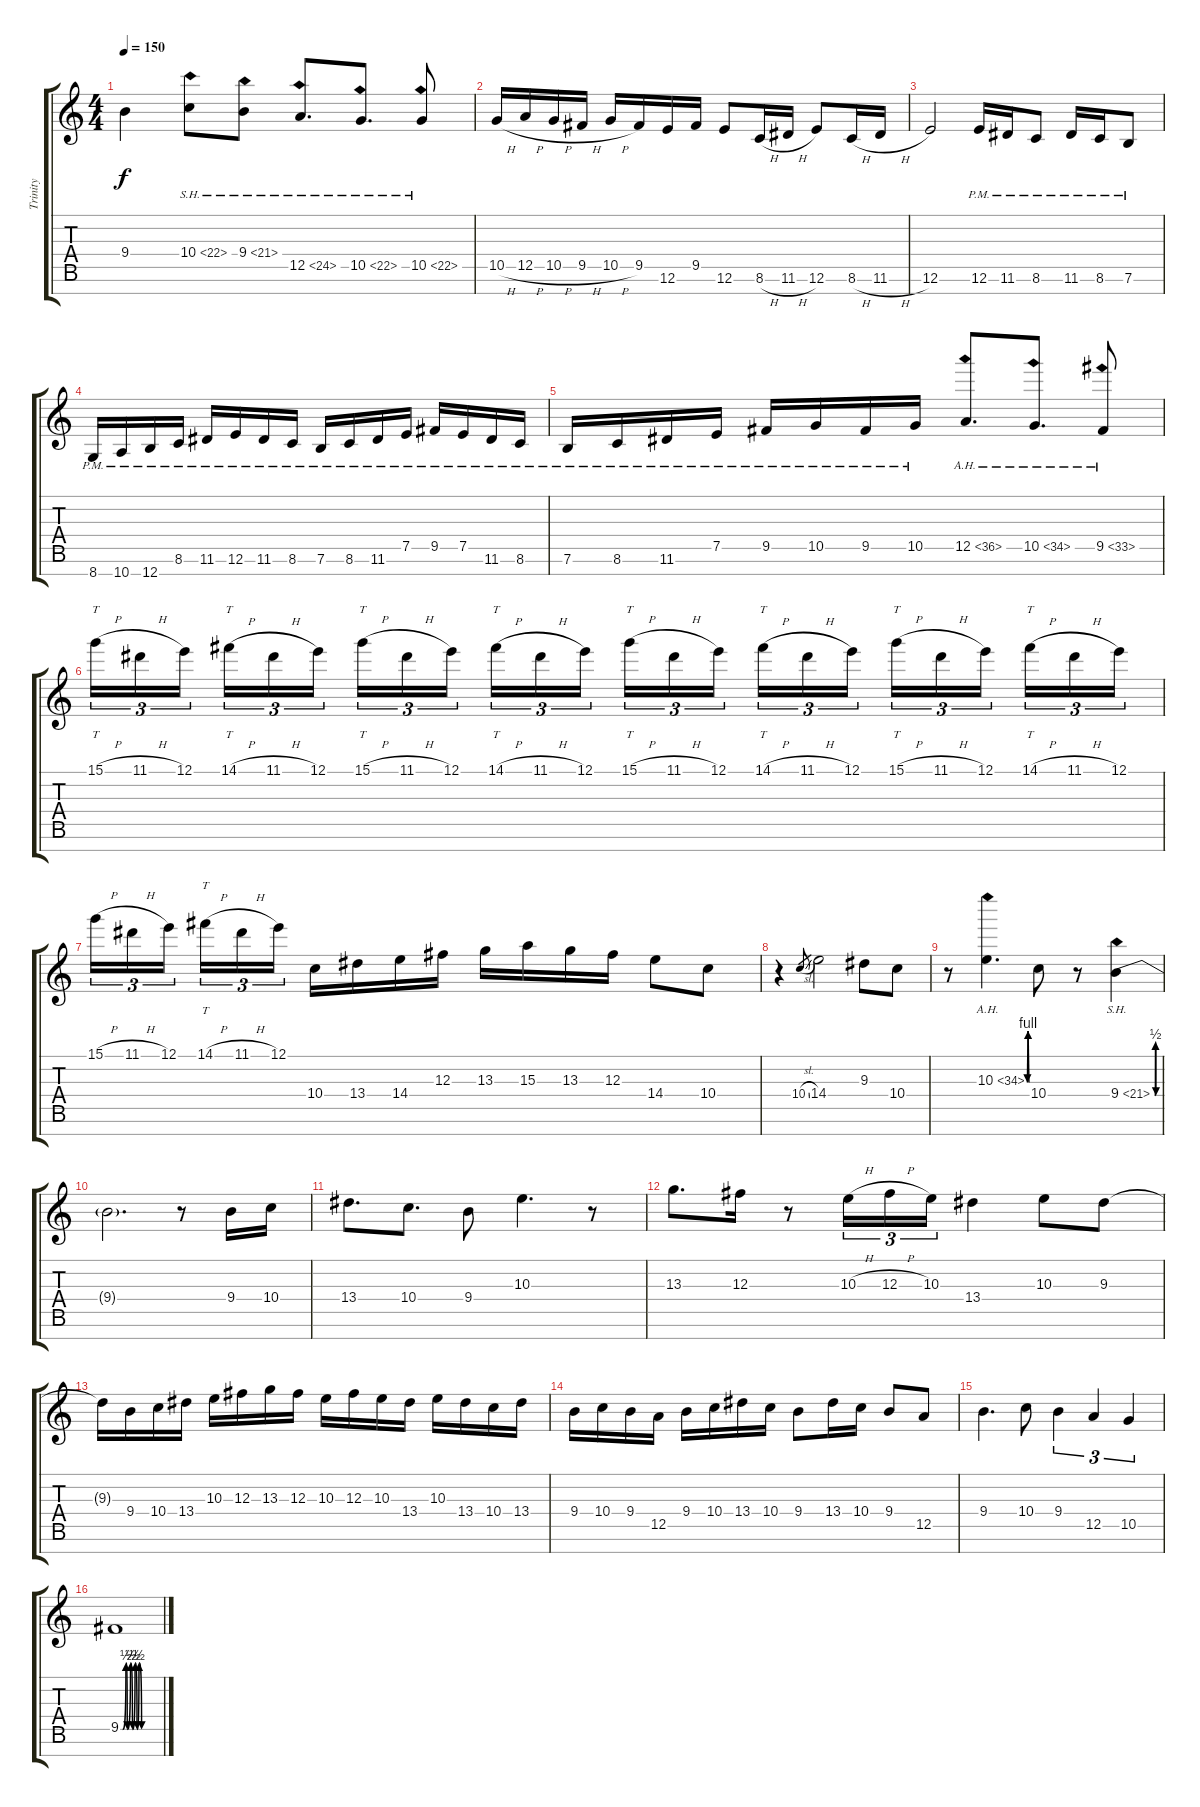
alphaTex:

\track ("Trinity" "Trinity") {instrument overdrivenguitar}
\staff {score tabs}
\tuning (E4 B3 Gb3 D3 A2 E2 B1) {hide}
\ts (4 4)
\tempo 150
\clef g2
\ks c
9.4{t}.4{dy f} 10.4{sh 12}.8 9.4{sh 12}.8 12.5{sh 12}.8{d} 10.5{sh 12}.8{d} 10.5{sh 12}.8 |
10.5{h}.16 12.5{h}.16 10.5{h}.16 9.5{h}.16 10.5{h}.16 9.5.16 12.6.16 9.5.16 12.6.8 8.6{h}.16 11.6{h}.16 12.6.8 8.6{h}.16 11.6{h}.16 |
12.6.2 12.6{pm}.16 11.6{pm}.16 8.6{pm}.8 11.6{pm}.16 8.6{pm}.16 7.6{pm}.8 |
8.7{pm}.16 10.7{pm}.16 12.7{pm}.16 8.6{pm}.16 11.6{pm}.16 12.6{pm}.16 11.6{pm}.16 8.6{pm}.16 7.6{pm}.16 8.6{pm}.16 11.6{pm}.16 7.5{pm}.16 9.5{pm}.16 7.5{pm}.16 11.6{pm}.16 8.6{pm}.16 |
7.6{pm}.16 8.6{pm}.16 11.6{pm}.16 7.5{pm}.16 9.5{pm}.16 10.5{pm}.16 9.5{pm}.16 10.5{pm}.16 12.5{ah 24}.8{d} 10.5{ah 24}.8{d} 9.5{ah 24}.8 |
15.1{h}.16{tt tu (3 2)} 11.1{h}.16{tu (3 2)} 12.1.16{tu (3 2) beam splitsecondary} 14.1{h}.16{tt tu (3 2)} 11.1{h}.16{tu (3 2)} 12.1.16{tu (3 2)} 15.1{h}.16{tt tu (3 2)} 11.1{h}.16{tu (3 2)} 12.1.16{tu (3 2) beam splitsecondary} 14.1{h}.16{tt tu (3 2)} 11.1{h}.16{tu (3 2)} 12.1.16{tu (3 2)} 15.1{h}.16{tt tu (3 2)} 11.1{h}.16{tu (3 2)} 12.1.16{tu (3 2) beam splitsecondary} 14.1{h}.16{tt tu (3 2)} 11.1{h}.16{tu (3 2)} 12.1.16{tu (3 2)} 15.1{h}.16{tt tu (3 2)} 11.1{h}.16{tu (3 2)} 12.1.16{tu (3 2) beam splitsecondary} 14.1{h}.16{tt tu (3 2)} 11.1{h}.16{tu (3 2)} 12.1.16{tu (3 2)} |
15.1{h}.16{tu (3 2)} 11.1{h}.16{tu (3 2)} 12.1.16{tu (3 2) beam splitsecondary} 14.1{h}.16{tt tu (3 2)} 11.1{h}.16{tu (3 2)} 12.1.16{tu (3 2)} 10.4.16 13.4.16 14.4.16 12.3.16 13.3.16 15.3.16 13.3.16 12.3.16 14.4.8 10.4.8 |
r.4 10.4{sl}.8{gr} 14.4.2 9.3.8 10.4.8 |
r.8 10.3{be (custom 0 0 10 0 30 4 45 0 60 0) ah 24}.4{d} 10.4.8 r.8 9.4{be (custom 0 0 8 0 10 2 14 2 17 0 60 0) sh 12}.4 |
9.4{t}.2{d} r.8 9.4.16 10.4.16 |
13.4.8{d} 10.4.8{d} 9.4.8 10.3.4{d} r.8 |
13.3.8{d} 12.3.16 r.8 10.3{h}.16{tu (3 2)} 12.3{h}.16{tu (3 2)} 10.3.16{tu (3 2)} 13.4.4 10.3.8 9.3.8 |
9.3{t}.16 9.4.16 10.4.16 13.4.16 10.3.16 12.3.16 13.3.16 12.3.16 10.3.16 12.3.16 10.3.16 13.4.16 10.3.16 13.4.16 10.4.16 13.4.16 |
9.4.16 10.4.16 9.4.16 12.5.16 9.4.16 10.4.16 13.4.16 10.4.16 9.4.8 13.4.16 10.4.16 9.4.8 12.5.8 |
9.4.4{d} 10.4.8 9.4.4{tu (3 2)} 12.5.4{tu (3 2)} 10.5.4{tu (3 2)} |
9.5{be (custom 0 0 3 0 8 2 10 0 15 2 18 0 22 2 25 0 28 2 32 0 60 0)}.1
